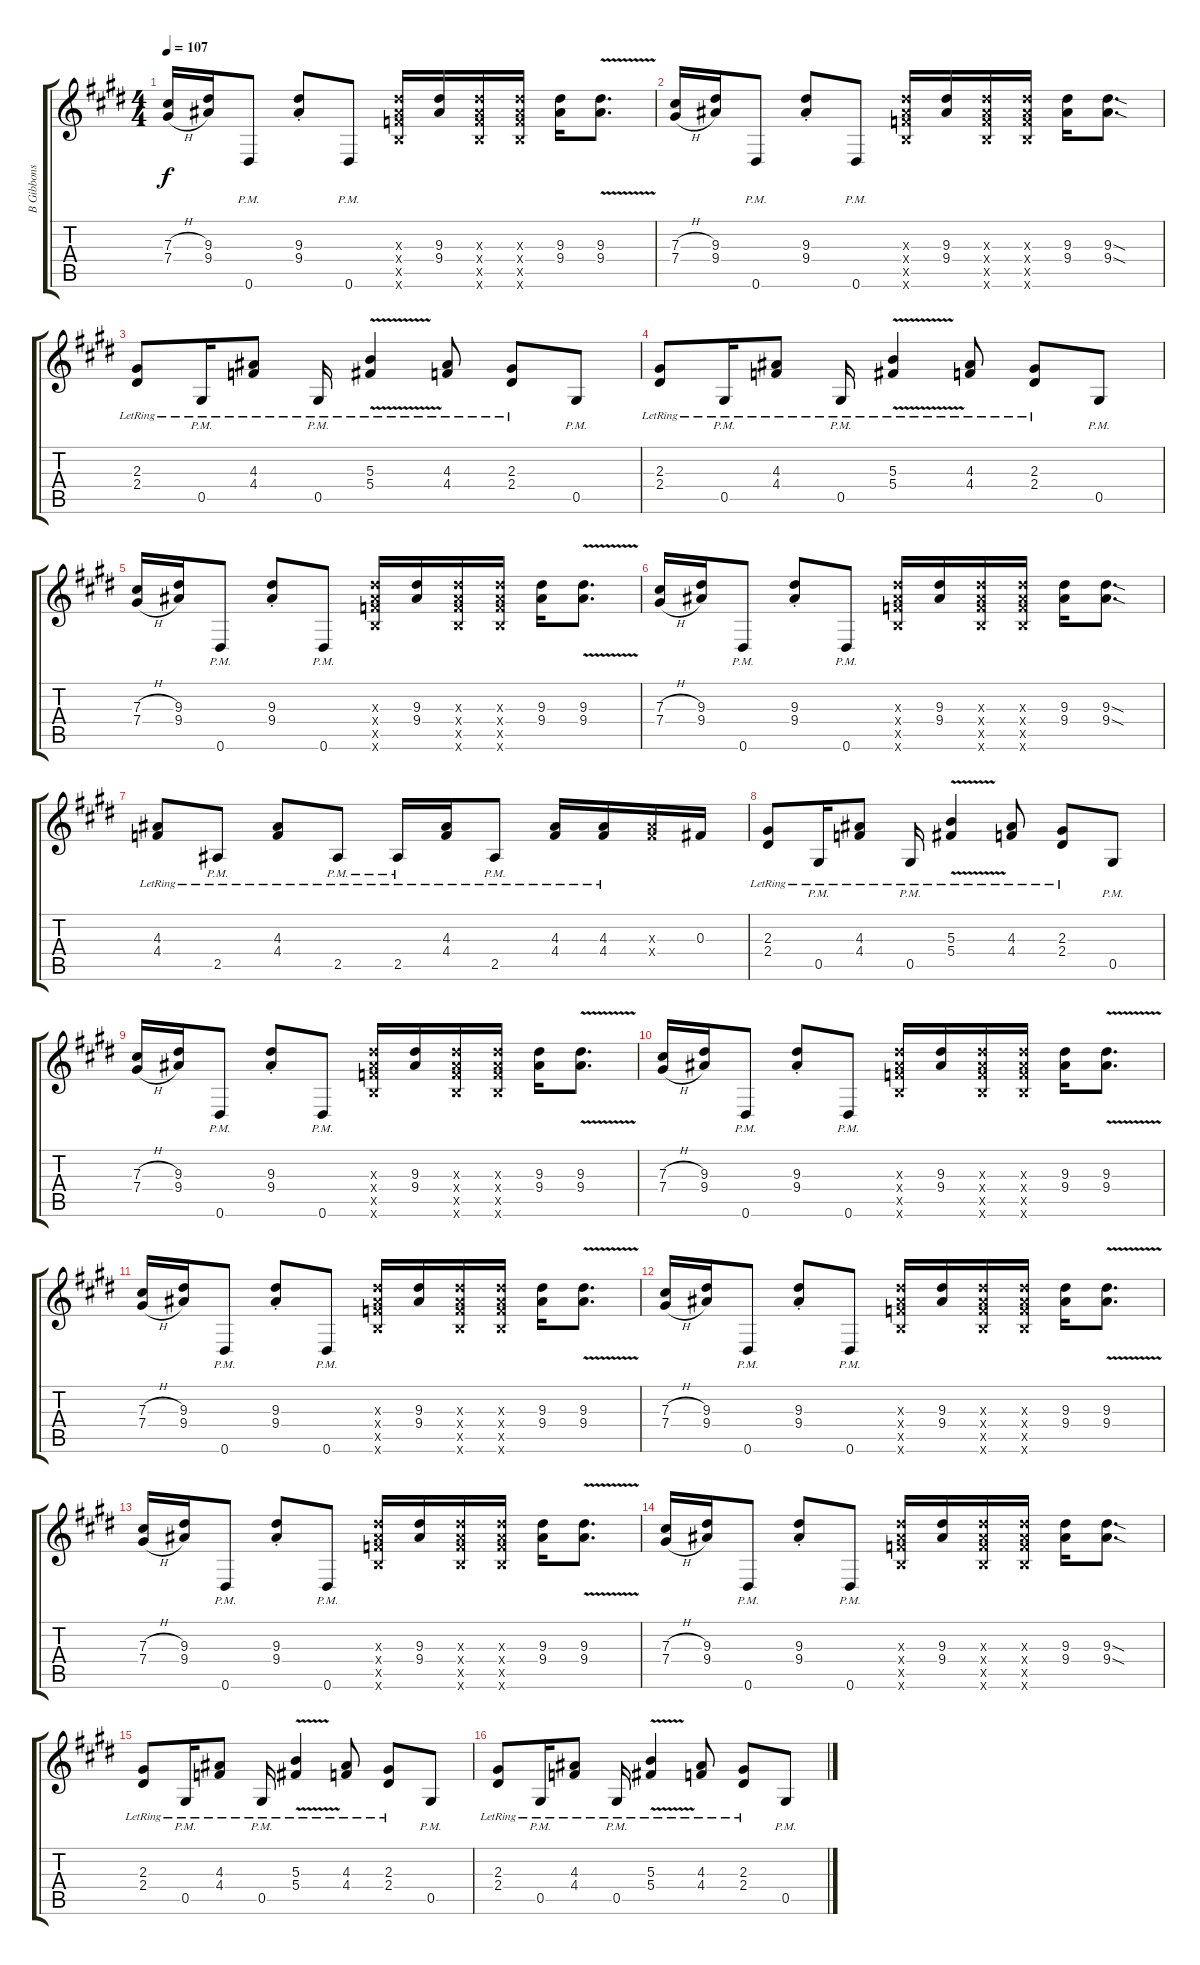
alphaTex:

\track ("B Gibbons" "B Gibbons") {instrument distortionguitar}
\staff {score tabs}
\tuning (Eb4 Bb3 Gb3 Db3 Ab2 Eb2) {hide}
\ts (4 4)
\tempo 107
\clef g2
\ks e
(7.3{h} 7.4{h}).16{dy f} (9.3 9.4).16 0.6{pm}.8 (9.3{st} 9.4{st}).8 0.6{pm}.8 (9.3{x} 9.4{x} 9.5{x} 8.6{x}).16 (9.3 9.4).16 (9.3{x} 9.4{x} 9.5{x} 8.6{x}).16 (9.3{x} 9.4{x} 9.5{x} 8.6{x}).16 (9.3 9.4).16 (9.3{v} 9.4{v}).8{d} |
\ks c#minor
(7.3{h} 7.4{h}).16 (9.3 9.4).16 0.6{pm}.8 (9.3{st} 9.4{st}).8 0.6{pm}.8 (9.3{x} 9.4{x} 9.5{x} 8.6{x}).16 (9.3 9.4).16 (9.3{x} 9.4{x} 9.5{x} 8.6{x}).16 (9.3{x} 9.4{x} 9.5{x} 8.6{x}).16 (9.3 9.4).16 (9.3{sod} 9.4{sod}).8{d} |
\ks e
(2.3{lr} 2.4{lr}).8 0.5{pm lr}.16 (4.3{lr} 4.4{lr}).8 0.5{pm lr}.16 (5.3{v lr} 5.4{v lr}).4 (4.3{lr} 4.4{lr}).8 (2.3{lr} 2.4{lr}).8 0.5{pm}.8 |
\ks c#minor
(2.3{lr} 2.4{lr}).8 0.5{pm lr}.16 (4.3{lr} 4.4{lr}).8 0.5{pm lr}.16 (5.3{v lr} 5.4{v lr}).4 (4.3{lr} 4.4{lr}).8 (2.3{lr} 2.4{lr}).8 0.5{pm}.8 |
\ks e
(7.3{h} 7.4{h}).16 (9.3 9.4).16 0.6{pm}.8 (9.3{st} 9.4{st}).8 0.6{pm}.8 (9.3{x} 9.4{x} 9.5{x} 8.6{x}).16 (9.3 9.4).16 (9.3{x} 9.4{x} 9.5{x} 8.6{x}).16 (9.3{x} 9.4{x} 9.5{x} 8.6{x}).16 (9.3 9.4).16 (9.3{v} 9.4{v}).8{d} |
\ks c#minor
(7.3{h} 7.4{h}).16 (9.3 9.4).16 0.6{pm}.8 (9.3{st} 9.4{st}).8 0.6{pm}.8 (9.3{x} 9.4{x} 9.5{x} 8.6{x}).16 (9.3 9.4).16 (9.3{x} 9.4{x} 9.5{x} 8.6{x}).16 (9.3{x} 9.4{x} 9.5{x} 8.6{x}).16 (9.3 9.4).16 (9.3{sod} 9.4{sod}).8{d} |
\ks e
(4.3{lr} 4.4{lr}).8 2.5{pm lr}.8 (4.3{lr} 4.4{lr}).8 2.5{pm lr}.8 2.5{pm lr}.16 (4.3{lr} 4.4{lr}).16 2.5{pm lr}.8 (4.3{lr} 4.4{lr}).16 (4.3{lr} 4.4{lr}).16 (4.3{x} 4.4{x}).16 0.3.16 |
\ks c#minor
(2.3{lr} 2.4{lr}).8 0.5{pm lr}.16 (4.3{lr} 4.4{lr}).8 0.5{pm lr}.16 (5.3{v lr} 5.4{v lr}).4 (4.3{lr} 4.4{lr}).8 (2.3{lr} 2.4{lr}).8 0.5{pm}.8 |
\ks e
(7.3{h} 7.4{h}).16 (9.3 9.4).16 0.6{pm}.8 (9.3{st} 9.4{st}).8 0.6{pm}.8 (9.3{x} 9.4{x} 9.5{x} 8.6{x}).16 (9.3 9.4).16 (9.3{x} 9.4{x} 9.5{x} 8.6{x}).16 (9.3{x} 9.4{x} 9.5{x} 8.6{x}).16 (9.3 9.4).16 (9.3{v} 9.4{v}).8{d} |
\ks c#minor
(7.3{h} 7.4{h}).16 (9.3 9.4).16 0.6{pm}.8 (9.3{st} 9.4{st}).8 0.6{pm}.8 (9.3{x} 9.4{x} 9.5{x} 8.6{x}).16 (9.3 9.4).16 (9.3{x} 9.4{x} 9.5{x} 8.6{x}).16 (9.3{x} 9.4{x} 9.5{x} 8.6{x}).16 (9.3 9.4).16 (9.3{v} 9.4{v}).8{d} |
(7.3{h} 7.4{h}).16 (9.3 9.4).16 0.6{pm}.8 (9.3{st} 9.4{st}).8 0.6{pm}.8 (9.3{x} 9.4{x} 9.5{x} 8.6{x}).16 (9.3 9.4).16 (9.3{x} 9.4{x} 9.5{x} 8.6{x}).16 (9.3{x} 9.4{x} 9.5{x} 8.6{x}).16 (9.3 9.4).16 (9.3{v} 9.4{v}).8{d} |
\ks e
(7.3{h} 7.4{h}).16 (9.3 9.4).16 0.6{pm}.8 (9.3{st} 9.4{st}).8 0.6{pm}.8 (9.3{x} 9.4{x} 9.5{x} 8.6{x}).16 (9.3 9.4).16 (9.3{x} 9.4{x} 9.5{x} 8.6{x}).16 (9.3{x} 9.4{x} 9.5{x} 8.6{x}).16 (9.3 9.4).16 (9.3{v} 9.4{v}).8{d} |
\ks c#minor
(7.3{h} 7.4{h}).16 (9.3 9.4).16 0.6{pm}.8 (9.3{st} 9.4{st}).8 0.6{pm}.8 (9.3{x} 9.4{x} 9.5{x} 8.6{x}).16 (9.3 9.4).16 (9.3{x} 9.4{x} 9.5{x} 8.6{x}).16 (9.3{x} 9.4{x} 9.5{x} 8.6{x}).16 (9.3 9.4).16 (9.3{v} 9.4{v}).8{d} |
(7.3{h} 7.4{h}).16 (9.3 9.4).16 0.6{pm}.8 (9.3{st} 9.4{st}).8 0.6{pm}.8 (9.3{x} 9.4{x} 9.5{x} 8.6{x}).16 (9.3 9.4).16 (9.3{x} 9.4{x} 9.5{x} 8.6{x}).16 (9.3{x} 9.4{x} 9.5{x} 8.6{x}).16 (9.3 9.4).16 (9.3{sod} 9.4{sod}).8{d} |
\ks e
(2.3{lr} 2.4{lr}).8 0.5{pm lr}.16 (4.3{lr} 4.4{lr}).8 0.5{pm lr}.16 (5.3{v lr} 5.4{v lr}).4 (4.3{lr} 4.4{lr}).8 (2.3{lr} 2.4{lr}).8 0.5{pm}.8 |
\ks c#minor
(2.3{lr} 2.4{lr}).8 0.5{pm lr}.16 (4.3{lr} 4.4{lr}).8 0.5{pm lr}.16 (5.3{v lr} 5.4{v lr}).4 (4.3{lr} 4.4{lr}).8 (2.3{lr} 2.4{lr}).8 0.5{pm}.8
